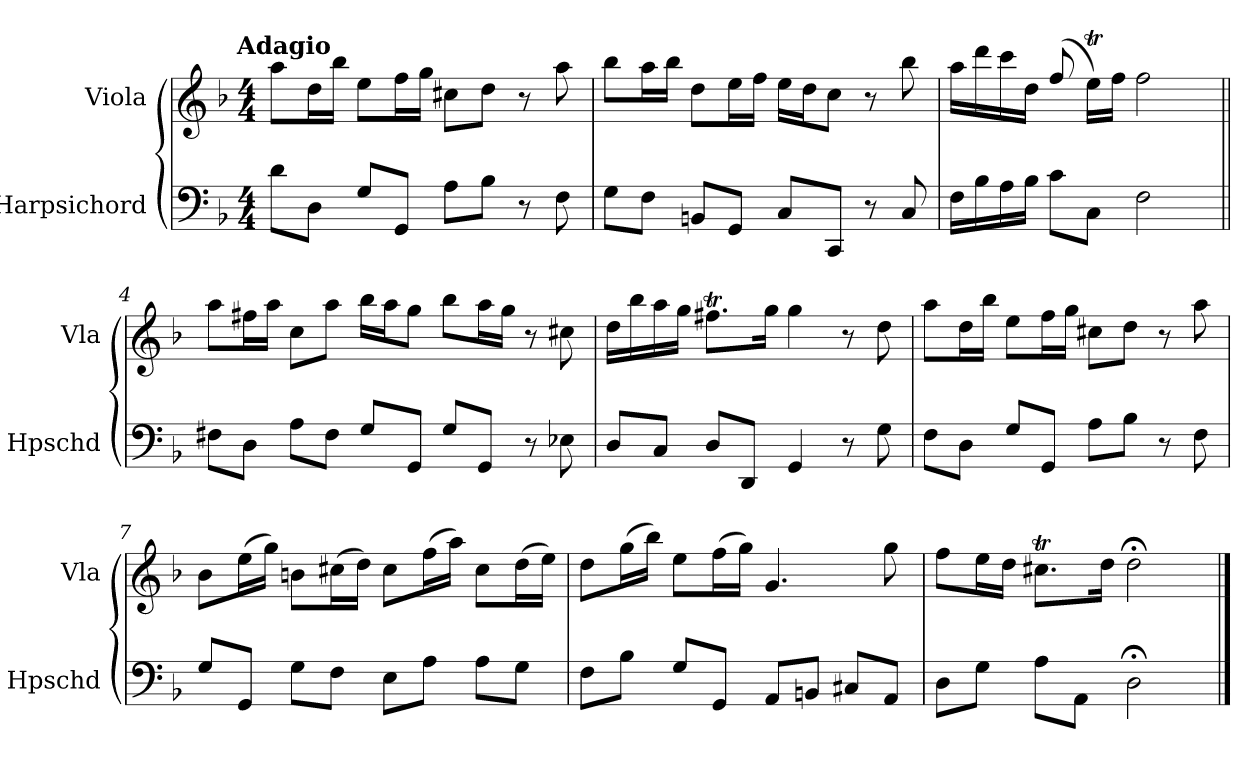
**kern	**kern
*part2	*part1
*staff2	*staff1
*I"Harpsichord	*I"Viola
*I'Hpschd	*I'Vla
*clefF4	*clefG2
*k[b-]	*k[b-]
*d:	*d:
!!LO:TX:omd:t=Adagio
*M4/4	*M4/4
*MM56	*MM56
=1	=1
8d\L	8aa\L
8D\J	16dd\L
.	16bb-\JJ
8G/L	8ee\L
8GG/J	16ff\L
.	16gg\JJ
8A\L	8cc#X\L
8B-\J	8dd\J
8r	8r
8F\	8aa\
=2	=2
8G\L	8bb-\L
8F\J	16aa\L
.	16bb-\JJ
8BBn/L	8dd\L
8GG/J	16ee\L
.	16ff\JJ
8C/L	16ee\LL
.	16dd\J
8CC/J	8cc\J
8r	8r
8C/	8bb-\
=3	=3
16F\LL	16aa\LL
16B-\	16ddd\
16A\	16ccc\
16B-\JJ	16dd\JJ
8c\L	(8ff/
8C\J	16eet\LL)
.	16ff\JJ
2F\	2ff\
=4||	=4||
8F#X\L	8aa\L
8D\J	16ff#X\L
.	16aa\JJ
8A\L	8cc\L
8F#\J	8aa\J
8G/L	16bb-\LL
.	16aa\J
8GG/J	8gg\J
8G/L	8bb-\L
8GG/J	16aa\L
.	16gg\JJ
8r	8r
8E-X\	8cc#X\
=5	=5
8D/L	16dd\LL
.	16bb-\
8C/J	16aa\
.	16gg\JJ
8D/L	8.ff#Xt\L
8DD/J	.
.	16gg\Jk
4GG/	4gg\
8r	8r
8G\	8dd\
=6	=6
8F\L	8aa\L
8D\J	16dd\L
.	16bb-\JJ
8G/L	8ee\L
8GG/J	16ff\L
.	16gg\JJ
8A\L	8cc#X\L
8B-\J	8dd\J
8r	8r
8F\	8aa\
=7	=7
8G/L	8b-\L
8GG/J	(16ee\L
.	16gg\JJ)
8G\L	8bn\L
8F\J	(16cc#X\L
.	16dd\JJ)
8E\L	8cc#\L
8A\J	(16ff\L
.	16aa\JJ)
8A\L	8cc#\L
8G\J	(16dd\L
.	16ee\JJ)
=8	=8
8F\L	8dd\L
8B-\J	(16gg\L
.	16bb-\JJ)
8G/L	8ee\L
8GG/J	(16ff\L
.	16gg\JJ)
8AA/L	4.g/
8BBn/J	.
8C#X/L	.
8AA/J	8gg\
=9	=9
8D\L	8ff\L
8G\J	16ee\L
.	16dd\JJ
8A\L	8.cc#Xt\L
8AA\J	.
.	16dd\Jk
2D;<\	2dd;<\
==	==
*-	*-
